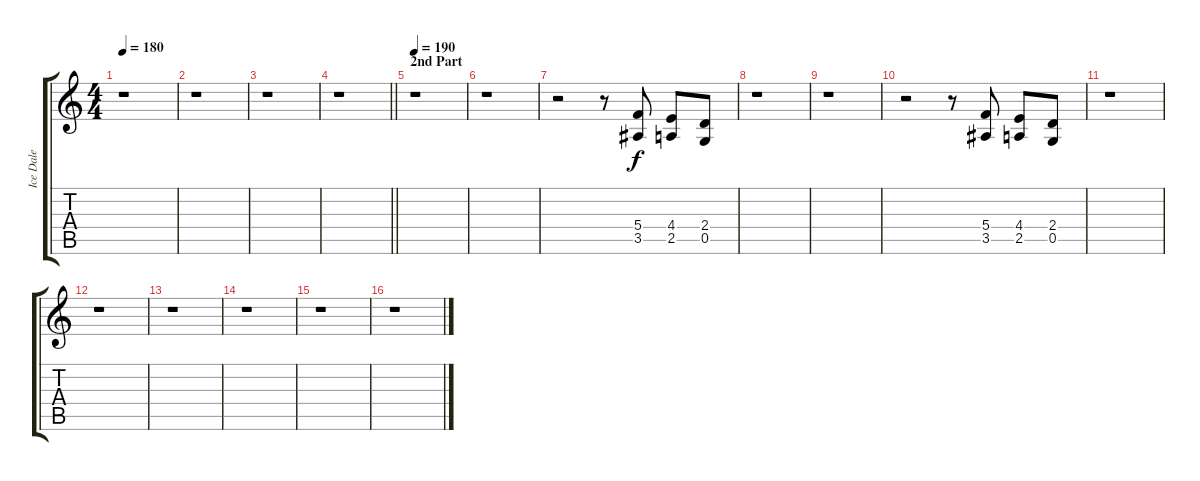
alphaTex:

\track ("Ice Dale" "Ice Dale") {instrument overdrivenguitar}
\staff {score tabs}
\tuning (D4 A3 F3 C3 G2 D2) {hide}
\ts (4 4)
\tempo 180
\clef g2
\ks c
r.1{dy f} |
r.1 |
r.1 |
\barLineRight lightlight
r.1 |
\section ("" "2nd Part")
\tempo 190
r.1 |
r.1 |
r.2 r.8 (5.4 3.5).8 (4.4 2.5).8 (2.4 0.5).8 |
r.1 |
r.1 |
r.2 r.8 (5.4 3.5).8 (4.4 2.5).8 (2.4 0.5).8 |
r.1 |
r.1 |
r.1 |
r.1 |
r.1 |
r.1
